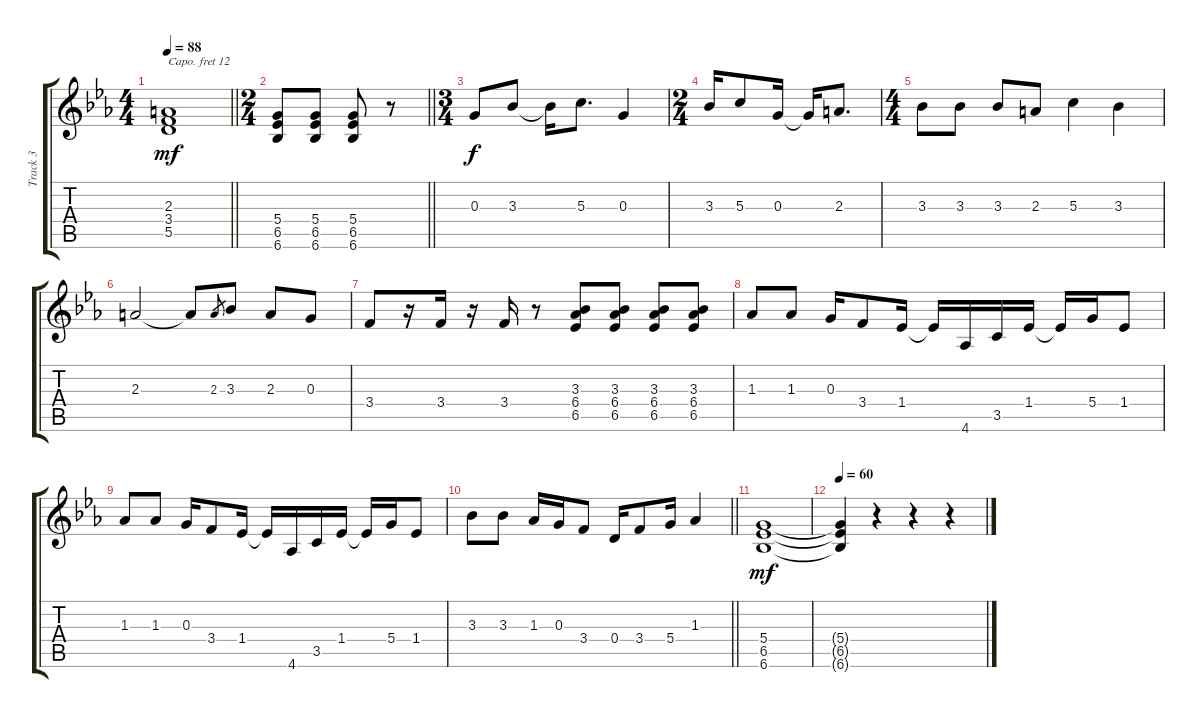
\track ("Track 3" "Track 3") {instrument stringensemble1}
\staff {score tabs}
\capo 12
\tuning (E4 B3 G3 D3 A2 E2) {hide}
\ts (4 4)
\tempo 88
\clef g2
\barLineRight lightlight
\ks eb
(2.3 3.4 5.5).1{dy mf} |
\ts (2 4)
\barLineRight lightlight
(5.4 6.5 6.6).8 (5.4 6.5 6.6).8 (5.4 6.5 6.6).8 r.8 |
\ts (3 4)
0.3.8{dy f} 3.3.8 3.3{t}.16 5.3.8{d} 0.3.4 |
\ts (2 4)
3.3.16 5.3.8 0.3.16 0.3{t}.16 2.3.8{d} |
\ts (4 4)
3.3.8 3.3.8 3.3.8 2.3.8 5.3.4 3.3.4 |
2.3.2 2.3{t}.8 2.3.8{gr} 3.3.8 2.3.8 0.3.8 |
3.4.8 r.16 3.4.16 r.16 3.4.16 r.8 (3.3 6.4 6.5).8 (3.3 6.4 6.5).8 (3.3 6.4 6.5).8 (3.3 6.4 6.5).8 |
1.3.8 1.3.8 0.3.16 3.4.8 1.4.16 1.4{t}.16 4.6.16 3.5.16 1.4.16 1.4{t}.16 5.4.16 1.4.8 |
1.3.8 1.3.8 0.3.16 3.4.8 1.4.16 1.4{t}.16 4.6.16 3.5.16 1.4.16 1.4{t}.16 5.4.16 1.4.8 |
\barLineRight lightlight
3.3.8 3.3.8 1.3.16 0.3.16 3.4.8 0.4.16 3.4.8 5.4.16 1.3.4 |
(5.4 6.5 6.6).1{dy mf} |
\tempo 60
(5.4{t} 6.5{t} 6.6{t}).4 r.4 r.4 r.4
